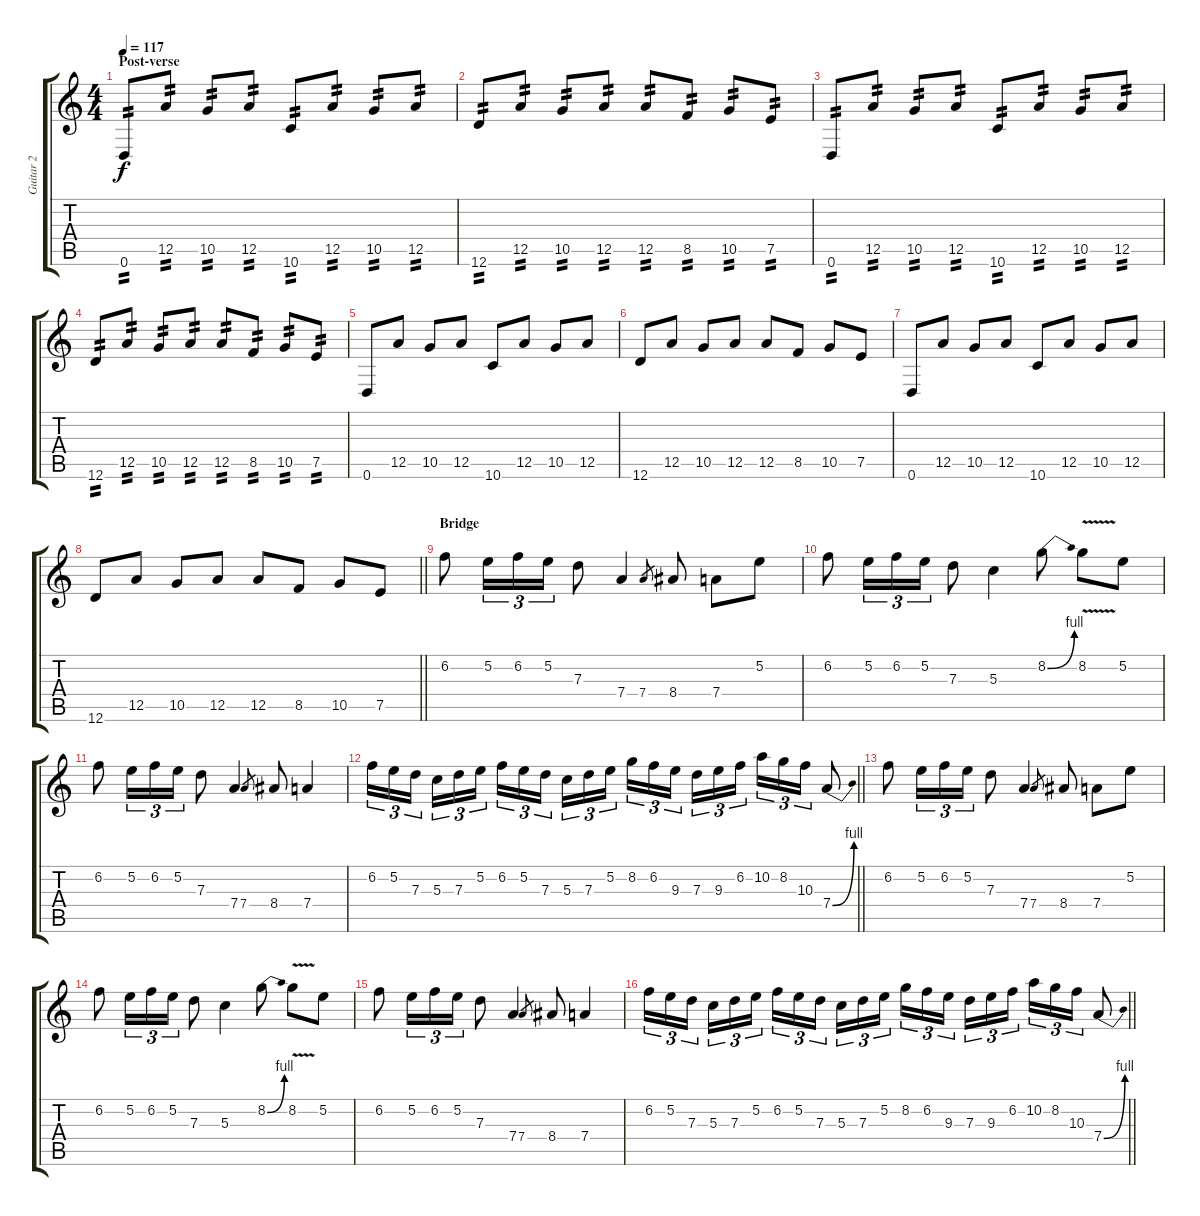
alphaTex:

\track ("Guitar 2" "Guitar 2") {instrument distortionguitar}
\staff {score tabs}
\tuning (E4 B3 G3 D3 A2 D2) {hide}
\ts (4 4)
\section ("" "Post-verse")
\tempo 117
\clef g2
\ks c
0.6.8{tp 2 dy f} 12.5.8{tp 2} 10.5.8{tp 2} 12.5.8{tp 2} 10.6.8{tp 2} 12.5.8{tp 2} 10.5.8{tp 2} 12.5.8{tp 2} |
12.6.8{tp 2} 12.5.8{tp 2} 10.5.8{tp 2} 12.5.8{tp 2} 12.5.8{tp 2} 8.5.8{tp 2} 10.5.8{tp 2} 7.5.8{tp 2} |
0.6.8{tp 2} 12.5.8{tp 2} 10.5.8{tp 2} 12.5.8{tp 2} 10.6.8{tp 2} 12.5.8{tp 2} 10.5.8{tp 2} 12.5.8{tp 2} |
12.6.8{tp 2} 12.5.8{tp 2} 10.5.8{tp 2} 12.5.8{tp 2} 12.5.8{tp 2} 8.5.8{tp 2} 10.5.8{tp 2} 7.5.8{tp 2} |
0.6.8 12.5.8 10.5.8 12.5.8 10.6.8 12.5.8 10.5.8 12.5.8 |
12.6.8 12.5.8 10.5.8 12.5.8 12.5.8 8.5.8 10.5.8 7.5.8 |
0.6.8 12.5.8 10.5.8 12.5.8 10.6.8 12.5.8 10.5.8 12.5.8 |
\barLineRight lightlight
12.6.8 12.5.8 10.5.8 12.5.8 12.5.8 8.5.8 10.5.8 7.5.8 |
\section ("" "Bridge")
6.2.8 5.2.16{tu (3 2)} 6.2.16{tu (3 2)} 5.2.16{tu (3 2)} 7.3.8 7.4.4 7.4.8{gr} 8.4.8 7.4.8 5.2.8 |
6.2.8 5.2.16{tu (3 2)} 6.2.16{tu (3 2)} 5.2.16{tu (3 2)} 7.3.8 5.3.4 8.2{be (bend 0 0 60 4)}.8 8.2{v}.8 5.2.8 |
6.2.8 5.2.16{tu (3 2)} 6.2.16{tu (3 2)} 5.2.16{tu (3 2)} 7.3.8 7.4.4 7.4.8{gr} 8.4.8 7.4.4 |
\barLineRight lightlight
6.2.16{tu (3 2)} 5.2.16{tu (3 2)} 7.3.16{tu (3 2) beam splitsecondary} 5.3.16{tu (3 2)} 7.3.16{tu (3 2)} 5.2.16{tu (3 2)} 6.2.16{tu (3 2)} 5.2.16{tu (3 2)} 7.3.16{tu (3 2) beam splitsecondary} 5.3.16{tu (3 2)} 7.3.16{tu (3 2)} 5.2.16{tu (3 2)} 8.2.16{tu (3 2)} 6.2.16{tu (3 2)} 9.3.16{tu (3 2) beam splitsecondary} 7.3.16{tu (3 2)} 9.3.16{tu (3 2)} 6.2.16{tu (3 2)} 10.2.16{tu (3 2)} 8.2.16{tu (3 2)} 10.3.16{tu (3 2)} 7.4{be (bend 0 0 60 4)}.8 |
6.2.8 5.2.16{tu (3 2)} 6.2.16{tu (3 2)} 5.2.16{tu (3 2)} 7.3.8 7.4.4 7.4.8{gr} 8.4.8 7.4.8 5.2.8 |
6.2.8 5.2.16{tu (3 2)} 6.2.16{tu (3 2)} 5.2.16{tu (3 2)} 7.3.8 5.3.4 8.2{be (bend 0 0 60 4)}.8 8.2{v}.8 5.2.8 |
6.2.8 5.2.16{tu (3 2)} 6.2.16{tu (3 2)} 5.2.16{tu (3 2)} 7.3.8 7.4.4 7.4.8{gr} 8.4.8 7.4.4 |
\barLineRight lightlight
6.2.16{tu (3 2)} 5.2.16{tu (3 2)} 7.3.16{tu (3 2) beam splitsecondary} 5.3.16{tu (3 2)} 7.3.16{tu (3 2)} 5.2.16{tu (3 2)} 6.2.16{tu (3 2)} 5.2.16{tu (3 2)} 7.3.16{tu (3 2) beam splitsecondary} 5.3.16{tu (3 2)} 7.3.16{tu (3 2)} 5.2.16{tu (3 2)} 8.2.16{tu (3 2)} 6.2.16{tu (3 2)} 9.3.16{tu (3 2) beam splitsecondary} 7.3.16{tu (3 2)} 9.3.16{tu (3 2)} 6.2.16{tu (3 2)} 10.2.16{tu (3 2)} 8.2.16{tu (3 2)} 10.3.16{tu (3 2)} 7.4{be (bend 0 0 60 4)}.8
